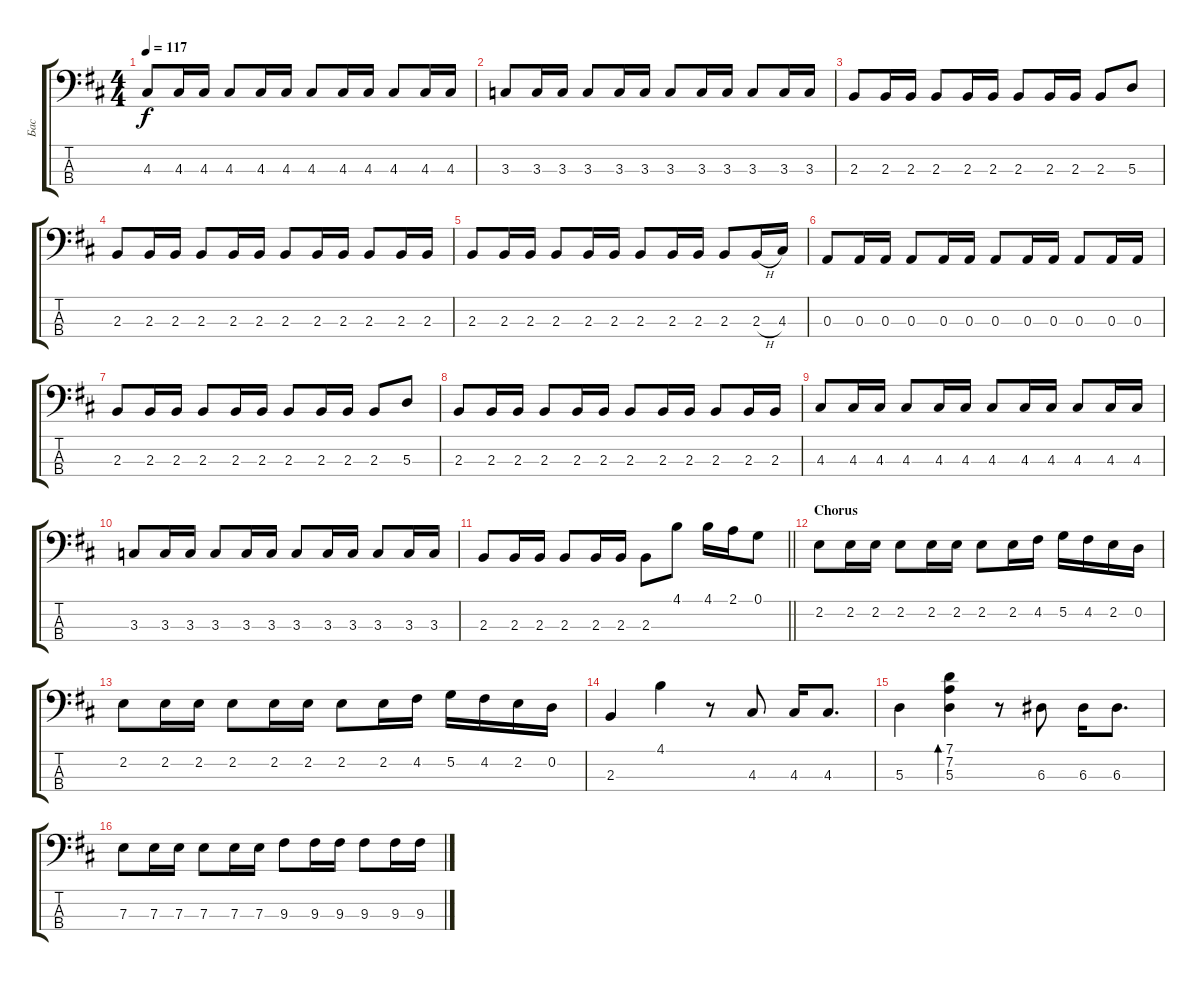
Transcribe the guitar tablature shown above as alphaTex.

\track ("Бас" "Бас") {instrument electricbassfinger}
\staff {score tabs}
\tuning (G2 D2 A1 E1) {hide}
\ts (4 4)
\tempo 117
\clef f4
\ks d
4.3.8{dy f} 4.3.16 4.3.16 4.3.8 4.3.16 4.3.16 4.3.8 4.3.16 4.3.16 4.3.8 4.3.16 4.3.16 |
3.3.8 3.3.16 3.3.16 3.3.8 3.3.16 3.3.16 3.3.8 3.3.16 3.3.16 3.3.8 3.3.16 3.3.16 |
2.3.8 2.3.16 2.3.16 2.3.8 2.3.16 2.3.16 2.3.8 2.3.16 2.3.16 2.3.8 5.3.8 |
2.3.8 2.3.16 2.3.16 2.3.8 2.3.16 2.3.16 2.3.8 2.3.16 2.3.16 2.3.8 2.3.16 2.3.16 |
2.3.8 2.3.16 2.3.16 2.3.8 2.3.16 2.3.16 2.3.8 2.3.16 2.3.16 2.3.8 2.3{h}.16 4.3.16 |
0.3.8 0.3.16 0.3.16 0.3.8 0.3.16 0.3.16 0.3.8 0.3.16 0.3.16 0.3.8 0.3.16 0.3.16 |
2.3.8 2.3.16 2.3.16 2.3.8 2.3.16 2.3.16 2.3.8 2.3.16 2.3.16 2.3.8 5.3.8 |
2.3.8 2.3.16 2.3.16 2.3.8 2.3.16 2.3.16 2.3.8 2.3.16 2.3.16 2.3.8 2.3.16 2.3.16 |
4.3.8 4.3.16 4.3.16 4.3.8 4.3.16 4.3.16 4.3.8 4.3.16 4.3.16 4.3.8 4.3.16 4.3.16 |
3.3.8 3.3.16 3.3.16 3.3.8 3.3.16 3.3.16 3.3.8 3.3.16 3.3.16 3.3.8 3.3.16 3.3.16 |
\barLineRight lightlight
2.3.8 2.3.16 2.3.16 2.3.8 2.3.16 2.3.16 2.3.8 4.1.8 4.1.16 2.1.16 0.1.8 |
\section ("" "Chorus")
2.2.8 2.2.16 2.2.16 2.2.8 2.2.16 2.2.16 2.2.8 2.2.16 4.2.16 5.2.16 4.2.16 2.2.16 0.2.16 |
2.2.8 2.2.16 2.2.16 2.2.8 2.2.16 2.2.16 2.2.8 2.2.16 4.2.16 5.2.16 4.2.16 2.2.16 0.2.16 |
2.3.4 4.1.4 r.8 4.3.8 4.3.16 4.3.8{d} |
5.3.4 (7.1 7.2 5.3).4{bd 120} r.8 6.3.8 6.3.16 6.3.8{d} |
7.3.8 7.3.16 7.3.16 7.3.8 7.3.16 7.3.16 9.3.8 9.3.16 9.3.16 9.3.8 9.3.16 9.3.16
